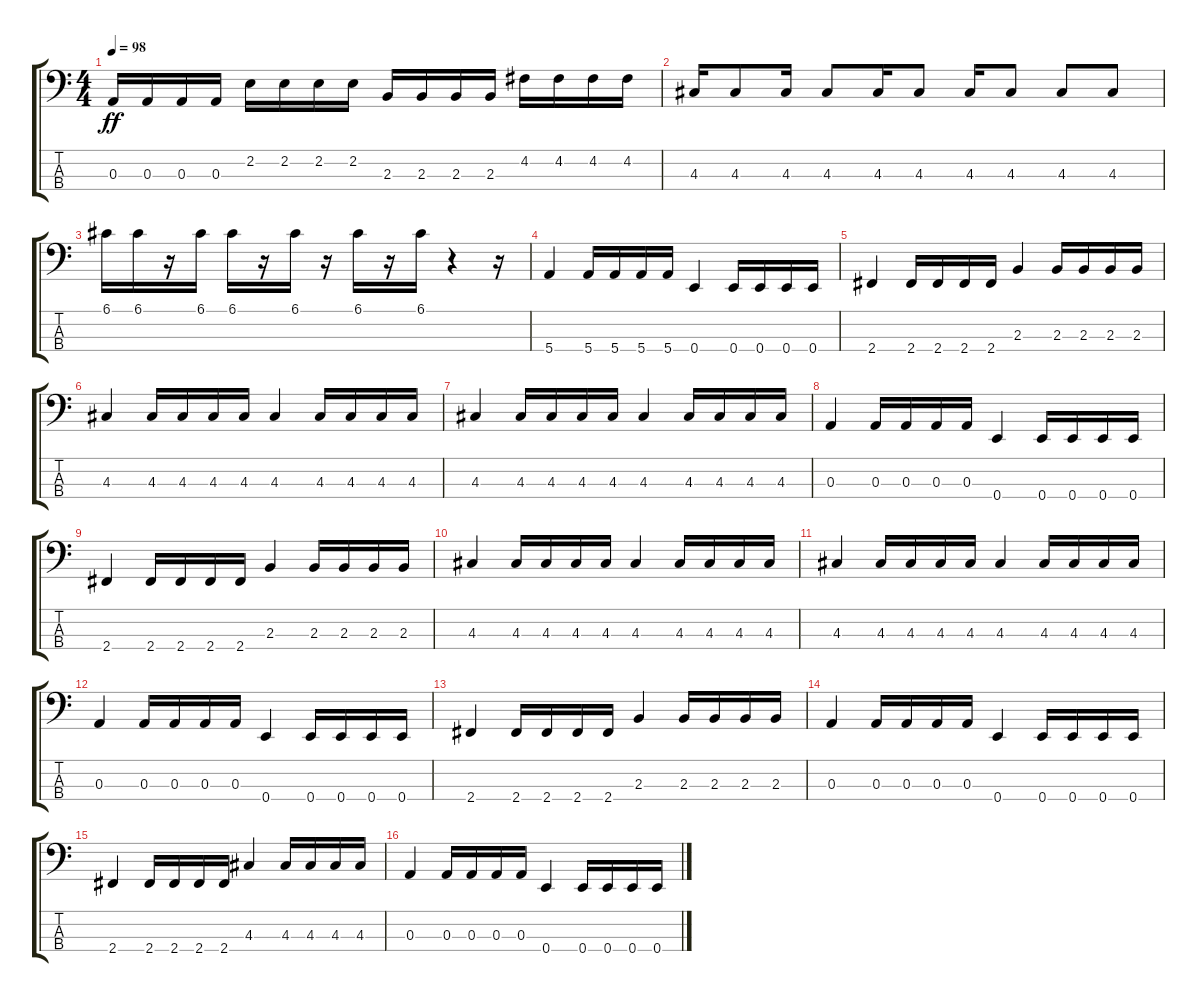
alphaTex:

\track "" {instrument electricbassfinger}
\staff {score tabs}
\tuning (G2 D2 A1 E1) {hide}
\ts (4 4)
\tempo 98
\clef f4
\ks c
0.3.16{dy ff} 0.3.16 0.3.16 0.3.16 2.2.16 2.2.16 2.2.16 2.2.16 2.3.16 2.3.16 2.3.16 2.3.16 4.2.16 4.2.16 4.2.16 4.2.16 |
4.3.16 4.3.8 4.3.16 4.3.8 4.3.16 4.3.8 4.3.16 4.3.8 4.3.8 4.3.8 |
6.1.16 6.1.16 r.16 6.1.16 6.1.16 r.16 6.1.16 r.16 6.1.16 r.16 6.1.16 r.4 r.16 |
5.4.4 5.4.16 5.4.16 5.4.16 5.4.16 0.4.4 0.4.16 0.4.16 0.4.16 0.4.16 |
2.4.4 2.4.16 2.4.16 2.4.16 2.4.16 2.3.4 2.3.16 2.3.16 2.3.16 2.3.16 |
4.3.4 4.3.16 4.3.16 4.3.16 4.3.16 4.3.4 4.3.16 4.3.16 4.3.16 4.3.16 |
4.3.4 4.3.16 4.3.16 4.3.16 4.3.16 4.3.4 4.3.16 4.3.16 4.3.16 4.3.16 |
0.3.4 0.3.16 0.3.16 0.3.16 0.3.16 0.4.4 0.4.16 0.4.16 0.4.16 0.4.16 |
2.4.4 2.4.16 2.4.16 2.4.16 2.4.16 2.3.4 2.3.16 2.3.16 2.3.16 2.3.16 |
4.3.4 4.3.16 4.3.16 4.3.16 4.3.16 4.3.4 4.3.16 4.3.16 4.3.16 4.3.16 |
4.3.4 4.3.16 4.3.16 4.3.16 4.3.16 4.3.4 4.3.16 4.3.16 4.3.16 4.3.16 |
0.3.4 0.3.16 0.3.16 0.3.16 0.3.16 0.4.4 0.4.16 0.4.16 0.4.16 0.4.16 |
2.4.4 2.4.16 2.4.16 2.4.16 2.4.16 2.3.4 2.3.16 2.3.16 2.3.16 2.3.16 |
0.3.4 0.3.16 0.3.16 0.3.16 0.3.16 0.4.4 0.4.16 0.4.16 0.4.16 0.4.16 |
2.4.4 2.4.16 2.4.16 2.4.16 2.4.16 4.3.4 4.3.16 4.3.16 4.3.16 4.3.16 |
0.3.4 0.3.16 0.3.16 0.3.16 0.3.16 0.4.4 0.4.16 0.4.16 0.4.16 0.4.16
